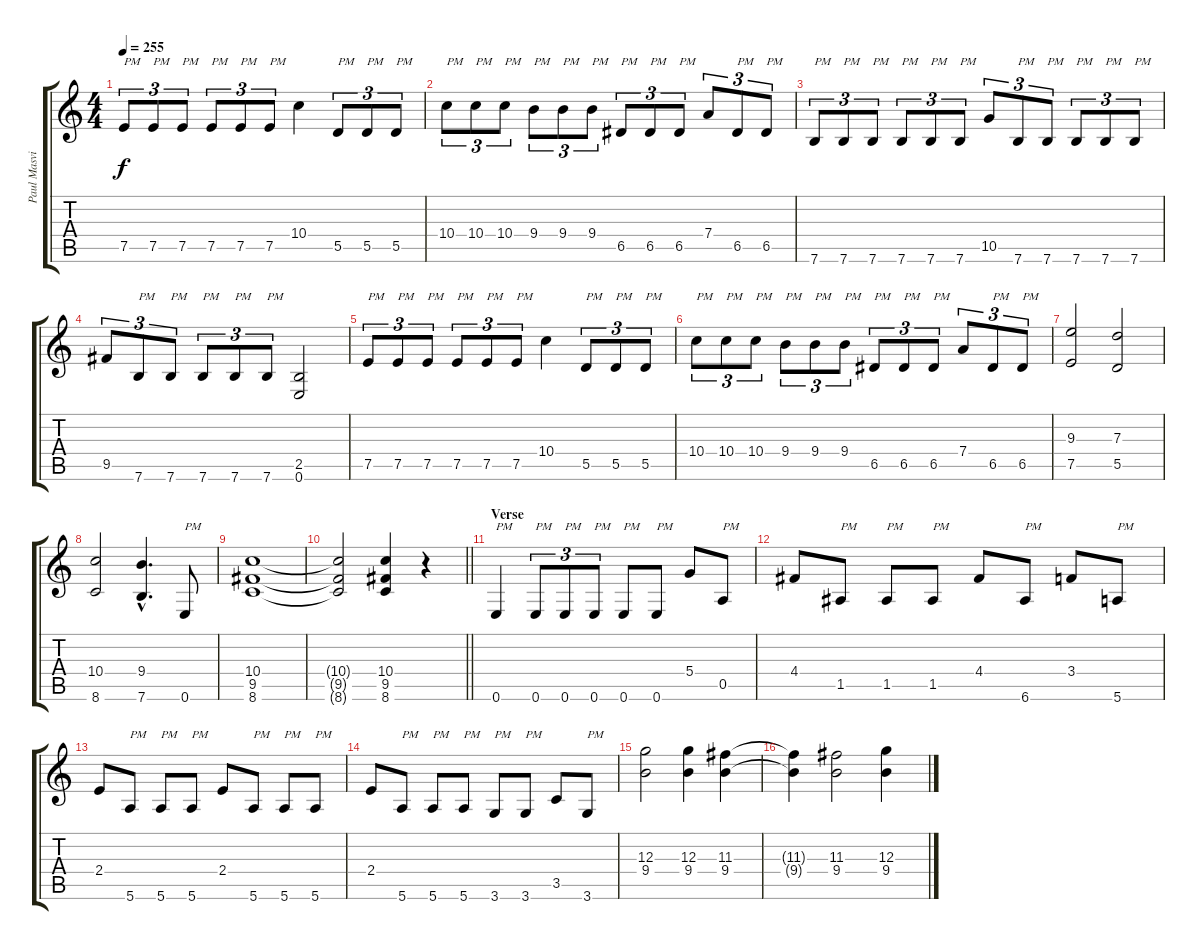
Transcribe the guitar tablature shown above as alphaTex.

\track ("Paul Masvidal - Guitar" "Paul Masvi") {instrument distortionguitar}
\staff {score tabs}
\tuning (E4 B3 G3 D3 A2 E2) {hide}
\ts (4 4)
\tempo 255
\clef g2
\ks c
7.5.8{tu (3 2) txt "PM" dy f} 7.5.8{tu (3 2) txt "PM"} 7.5.8{tu (3 2) txt "PM"} 7.5.8{tu (3 2) txt "PM"} 7.5.8{tu (3 2) txt "PM"} 7.5.8{tu (3 2) txt "PM"} 10.4.4 5.5.8{tu (3 2) txt "PM"} 5.5.8{tu (3 2) txt "PM"} 5.5.8{tu (3 2) txt "PM"} |
10.4.8{tu (3 2) txt "PM"} 10.4.8{tu (3 2) txt "PM"} 10.4.8{tu (3 2) txt "PM"} 9.4.8{tu (3 2) txt "PM"} 9.4.8{tu (3 2) txt "PM"} 9.4.8{tu (3 2) txt "PM"} 6.5.8{tu (3 2) txt "PM"} 6.5.8{tu (3 2) txt "PM"} 6.5.8{tu (3 2) txt "PM"} 7.4.8{tu (3 2)} 6.5.8{tu (3 2) txt "PM"} 6.5.8{tu (3 2) txt "PM"} |
7.6.8{tu (3 2) txt "PM"} 7.6.8{tu (3 2) txt "PM"} 7.6.8{tu (3 2) txt "PM"} 7.6.8{tu (3 2) txt "PM"} 7.6.8{tu (3 2) txt "PM"} 7.6.8{tu (3 2) txt "PM"} 10.5.8{tu (3 2)} 7.6.8{tu (3 2) txt "PM"} 7.6.8{tu (3 2) txt "PM"} 7.6.8{tu (3 2) txt "PM"} 7.6.8{tu (3 2) txt "PM"} 7.6.8{tu (3 2) txt "PM"} |
9.5.8{tu (3 2)} 7.6.8{tu (3 2) txt "PM"} 7.6.8{tu (3 2) txt "PM"} 7.6.8{tu (3 2) txt "PM"} 7.6.8{tu (3 2) txt "PM"} 7.6.8{tu (3 2) txt "PM"} (2.5 0.6).2 |
7.5.8{tu (3 2) txt "PM"} 7.5.8{tu (3 2) txt "PM"} 7.5.8{tu (3 2) txt "PM"} 7.5.8{tu (3 2) txt "PM"} 7.5.8{tu (3 2) txt "PM"} 7.5.8{tu (3 2) txt "PM"} 10.4.4 5.5.8{tu (3 2) txt "PM"} 5.5.8{tu (3 2) txt "PM"} 5.5.8{tu (3 2) txt "PM"} |
10.4.8{tu (3 2) txt "PM"} 10.4.8{tu (3 2) txt "PM"} 10.4.8{tu (3 2) txt "PM"} 9.4.8{tu (3 2) txt "PM"} 9.4.8{tu (3 2) txt "PM"} 9.4.8{tu (3 2) txt "PM"} 6.5.8{tu (3 2) txt "PM"} 6.5.8{tu (3 2) txt "PM"} 6.5.8{tu (3 2) txt "PM"} 7.4.8{tu (3 2)} 6.5.8{tu (3 2) txt "PM"} 6.5.8{tu (3 2) txt "PM"} |
(9.3 7.5).2 (7.3 5.5).2 |
(10.4 8.6).2 (9.4{hac} 7.6{hac}).4{d} 0.6.8{txt "PM"} |
(10.4 9.5 8.6).1 |
\barLineRight lightlight
(10.4{t} 9.5{t} 8.6{t}).2 (10.4 9.5 8.6).4 r.4 |
\section ("" "Verse")
0.6.4{txt "PM"} 0.6.8{tu (3 2) txt "PM"} 0.6.8{tu (3 2) txt "PM"} 0.6.8{tu (3 2) txt "PM"} 0.6.8{txt "PM"} 0.6.8{txt "PM"} 5.4.8 0.5.8{txt "PM"} |
4.4.8 1.5.8{txt "PM"} 1.5.8{txt "PM"} 1.5.8{txt "PM"} 4.4.8 6.6.8{txt "PM"} 3.4.8 5.6.8{txt "PM"} |
2.4.8 5.6.8{txt "PM"} 5.6.8{txt "PM"} 5.6.8{txt "PM"} 2.4.8 5.6.8{txt "PM"} 5.6.8{txt "PM"} 5.6.8{txt "PM"} |
2.4.8 5.6.8{txt "PM"} 5.6.8{txt "PM"} 5.6.8{txt "PM"} 3.6.8{txt "PM"} 3.6.8{txt "PM"} 3.5.8 3.6.8{txt "PM"} |
(12.3 9.4).2 (12.3 9.4).4 (11.3 9.4).4 |
(11.3{t} 9.4{t}).4 (11.3 9.4).2 (12.3 9.4).4
